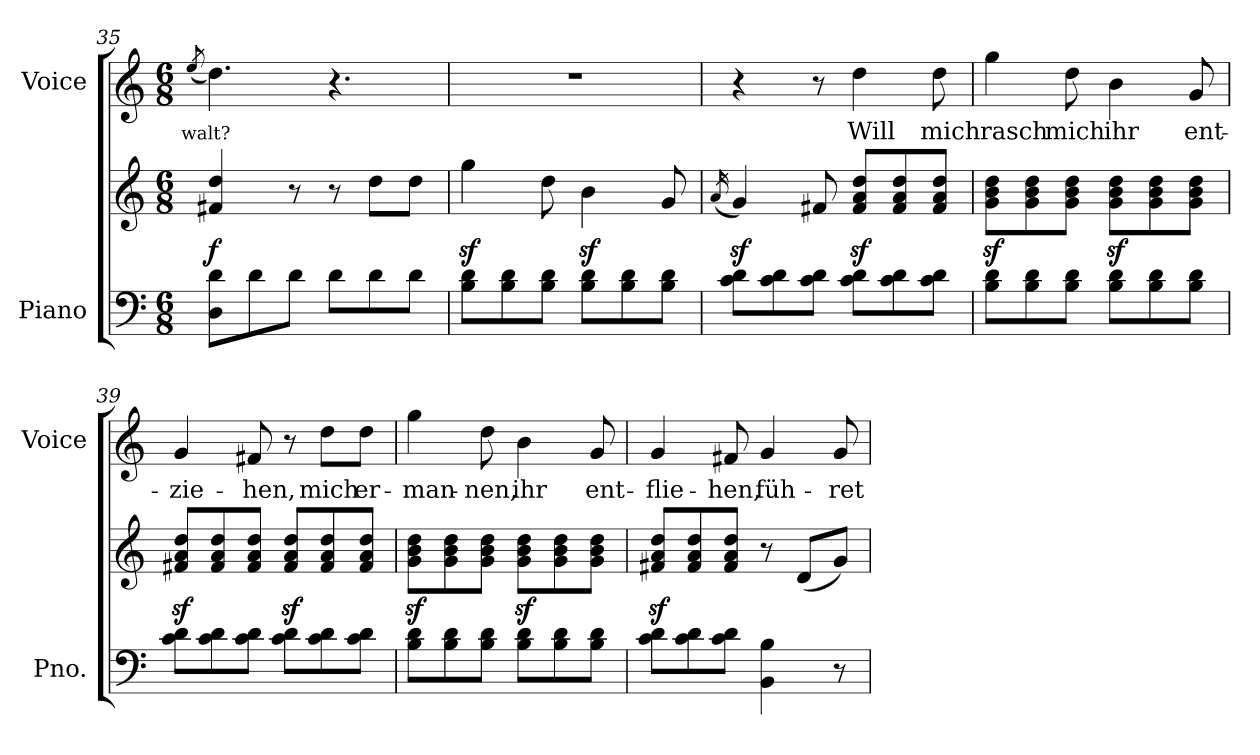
**kern	**kern	**dynam	**kern	**text
*part2	*part2	*part2	*part1	*part1
*staff3	*staff2	*staff2/3	*staff1	*staff1
*I"Piano	*	*	*I"Voice	*
*I'Pno.	*	*	*I'Voice	*
!!LO:LB:g=z
*clefF4	*clefG2	*	*clefG2	*
*k[]	*k[]	*	*k[]	*
*C:	*C:	*	*C:	*
*M6/8	*M6/8	*	*M6/8	*
=35	=35	=35	=35	=35
!	!	!	!	!LO:LY:b:color=#000000
.	.	.	(8qeei/	-walt?
8Di\ 8diL	4f#Xi/ 4ddi	f	4.ddi\)	.
8di\	.	.	.	.
8di\J	8r	.	.	.
8di\L	8r	.	4.r	.
8di\	8ddi\L	.	.	.
8di\J	8ddi\J	.	.	.
=36	=36	=36	=36	=36
!	!	!	!LO:N:vis=1	!
8Bi\ 8diL	4ggzi\	.	2.r	.
8Bi\ 8di	.	.	.	.
8Bi\ 8diJ	8ddi\	.	.	.
8Bi\ 8diL	4bzi\	.	.	.
8Bi\ 8di	.	.	.	.
8Bi\ 8diJ	8gi/	.	.	.
=37	=37	=37	=37	=37
.	(16qai/	.	.	.
8ci\ 8diL	4gzi/)	.	4r	.
8ci\ 8di	.	.	.	.
8ci\ 8diJ	8f#Xi/	.	8r	.
!	!	!	!	!LO:LY:b:color=#000000
8ci\ 8diL	8f#i/z 8aiz 8ddizL	.	4ddi\	Will
8ci\ 8di	8f#i/ 8ai 8ddi	.	.	.
!	!	!	!	!LO:LY:b:color=#000000
8ci\ 8diJ	8f#i/ 8ai 8ddiJ	.	8ddi\	mich
=38	=38	=38	=38	=38
!	!	!	!	!LO:LY:b:color=#000000
8Bi\ 8diL	8gi\z 8biz 8ddizL	.	4ggi\	rasch
8Bi\ 8di	8gi\ 8bi 8ddi	.	.	.
!	!	!	!	!LO:LY:b:color=#000000
8Bi\ 8diJ	8gi\ 8bi 8ddiJ	.	8ddi\	mich
!	!	!	!	!LO:LY:b:color=#000000
8Bi\ 8diL	8gi\z 8biz 8ddizL	.	4bi\	ihr
8Bi\ 8di	8gi\ 8bi 8ddi	.	.	.
!	!	!	!	!LO:LY:b:color=#000000
8Bi\ 8diJ	8gi\ 8bi 8ddiJ	.	8gi/	ent-
=39	=39	=39	=39	=39
!	!	!	!	!LO:LY:b:color=#000000
8ci\ 8diL	8f#Xi/z 8aiz 8ddizL	.	4gi/	-zie-
8ci\ 8di	8f#i/ 8ai 8ddi	.	.	.
!	!	!	!	!LO:LY:b:color=#000000
8ci\ 8diJ	8f#i/ 8ai 8ddiJ	.	8f#Xi/	-hen,
8ci\ 8diL	8f#i/z 8aiz 8ddizL	.	8r	.
!	!	!	!	!LO:LY:b:color=#000000
8ci\ 8di	8f#i/ 8ai 8ddi	.	8ddi\L	mich
!	!	!	!	!LO:LY:b:color=#000000
8ci\ 8diJ	8f#i/ 8ai 8ddiJ	.	8ddi\J	er-
!!LO:LB:g=z
=40	=40	=40	=40	=40
!	!	!	!	!LO:LY:b:color=#000000
8Bi\ 8diL	8gi\z 8biz 8ddizL	.	4ggi\	-man-
8Bi\ 8di	8gi\ 8bi 8ddi	.	.	.
!	!	!	!	!LO:LY:b:color=#000000
8Bi\ 8diJ	8gi\ 8bi 8ddiJ	.	8ddi\	-nen,
!	!	!	!	!LO:LY:b:color=#000000
8Bi\ 8diL	8gi\z 8biz 8ddizL	.	4bi\	ihr
8Bi\ 8di	8gi\ 8bi 8ddi	.	.	.
!	!	!	!	!LO:LY:b:color=#000000
8Bi\ 8diJ	8gi\ 8bi 8ddiJ	.	8gi/	ent-
=41	=41	=41	=41	=41
!	!	!	!	!LO:LY:b:color=#000000
8ci\ 8diL	8f#Xi/z 8aiz 8ddizL	.	4gi/	-flie-
8ci\ 8di	8f#i/ 8ai 8ddi	.	.	.
!	!	!	!	!LO:LY:b:color=#000000
8ci\ 8diJ	8f#i/ 8ai 8ddiJ	.	8f#Xi/	-hen,
!	!	!	!	!LO:LY:b:color=#000000
4BBi\ 4Bi	8r	.	4gi/	füh-
.	(8di/L	.	.	.
!	!	!	!	!LO:LY:b:color=#000000
8r	8gi/J)	.	8gi/	-ret
=	=	=	=	=
*-	*-	*-	*-	*-
